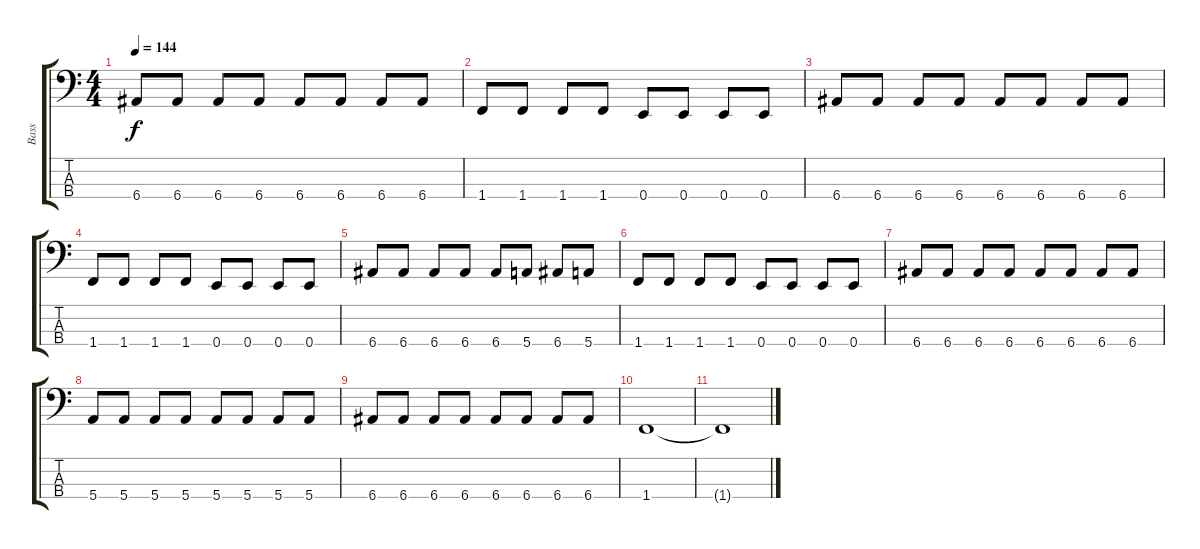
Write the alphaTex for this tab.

\track ("Bass" "Bass") {instrument electricbassfinger}
\staff {score tabs}
\tuning (G2 D2 A1 E1) {hide}
\ts (4 4)
\tempo 144
\clef f4
\ks c
6.4.8{dy f} 6.4.8 6.4.8 6.4.8 6.4.8 6.4.8 6.4.8 6.4.8 |
1.4.8 1.4.8 1.4.8 1.4.8 0.4.8 0.4.8 0.4.8 0.4.8 |
6.4.8 6.4.8 6.4.8 6.4.8 6.4.8 6.4.8 6.4.8 6.4.8 |
1.4.8 1.4.8 1.4.8 1.4.8 0.4.8 0.4.8 0.4.8 0.4.8 |
6.4.8 6.4.8 6.4.8 6.4.8 6.4.8 5.4.8 6.4.8 5.4.8 |
1.4.8 1.4.8 1.4.8 1.4.8 0.4.8 0.4.8 0.4.8 0.4.8 |
6.4.8 6.4.8 6.4.8 6.4.8 6.4.8 6.4.8 6.4.8 6.4.8 |
5.4.8 5.4.8 5.4.8 5.4.8 5.4.8 5.4.8 5.4.8 5.4.8 |
6.4.8 6.4.8 6.4.8 6.4.8 6.4.8 6.4.8 6.4.8 6.4.8 |
1.4.1 |
1.4{t}.1
